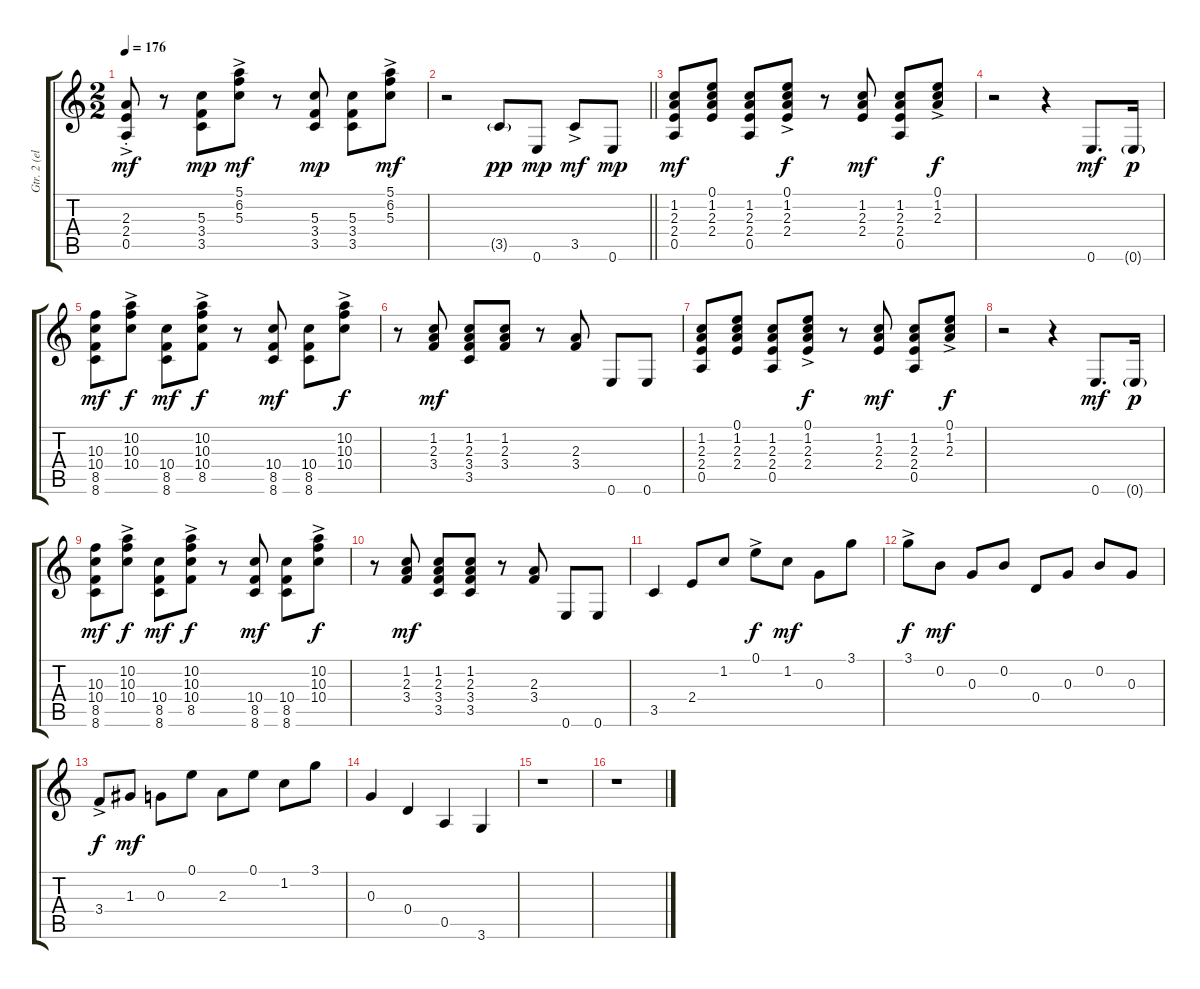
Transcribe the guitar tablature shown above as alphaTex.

\track ("Gtr. 2 (elec)" "Gtr. 2 (el") {instrument overdrivenguitar}
\staff {score tabs}
\tuning (E4 B3 G3 D3 A2 E2) {hide}
\ts (2 2)
\tempo 176
\clef g2
\ks c
(2.3{ac st} 2.4{ac st} 0.5{ac st}).8{dy mf} r.8 (5.3 3.4 3.5).8{dy mp} (5.1{ac} 6.2{ac} 5.3{ac}).8{dy mf} r.8 (5.3 3.4 3.5).8{dy mp} (5.3 3.4 3.5).8 (5.1{ac} 6.2{ac} 5.3{ac}).8{dy mf} |
\barLineRight lightlight
r.2 3.5{g}.8{dy pp} 0.6.8{dy mp} 3.5{ac}.8{dy mf} 0.6.8{dy mp} |
(1.2 2.3 2.4 0.5).8{dy mf} (0.1 1.2 2.3 2.4).8 (1.2 2.3 2.4 0.5).8 (0.1{ac} 1.2{ac} 2.3{ac} 2.4{ac}).8{dy f} r.8 (1.2 2.3 2.4).8{dy mf} (1.2 2.3 2.4 0.5).8 (0.1{ac} 1.2{ac} 2.3{ac}).8{dy f} |
r.2 r.4 0.6.8{d dy mf} 0.6{g}.16{dy p} |
(10.3 10.4 8.5 8.6).8{dy mf} (10.2{ac} 10.3{ac} 10.4{ac}).8{dy f} (10.4 8.5 8.6).8{dy mf} (10.2{ac} 10.3{ac} 10.4{ac} 8.5{ac}).8{dy f} r.8 (10.4 8.5 8.6).8{dy mf} (10.4 8.5 8.6).8 (10.2{ac} 10.3{ac} 10.4{ac}).8{dy f} |
r.8 (1.2 2.3 3.4).8{dy mf} (1.2 2.3 3.4 3.5).8 (1.2 2.3 3.4).8 r.8 (2.3 3.4).8 0.6.8 0.6.8 |
(1.2 2.3 2.4 0.5).8 (0.1 1.2 2.3 2.4).8 (1.2 2.3 2.4 0.5).8 (0.1{ac} 1.2{ac} 2.3{ac} 2.4{ac}).8{dy f} r.8 (1.2 2.3 2.4).8{dy mf} (1.2 2.3 2.4 0.5).8 (0.1{ac} 1.2{ac} 2.3{ac}).8{dy f} |
r.2 r.4 0.6.8{d dy mf} 0.6{g}.16{dy p} |
(10.3 10.4 8.5 8.6).8{dy mf} (10.2{ac} 10.3{ac} 10.4{ac}).8{dy f} (10.4 8.5 8.6).8{dy mf} (10.2{ac} 10.3{ac} 10.4{ac} 8.5{ac}).8{dy f} r.8 (10.4 8.5 8.6).8{dy mf} (10.4 8.5 8.6).8 (10.2{ac} 10.3{ac} 10.4{ac}).8{dy f} |
r.8 (1.2 2.3 3.4).8{dy mf} (1.2 2.3 3.4 3.5).8 (1.2 2.3 3.4 3.5).8 r.8 (2.3 3.4).8 0.6.8 0.6.8 |
3.5.4 2.4.8 1.2.8 0.1{ac}.8{dy f} 1.2.8{dy mf} 0.3.8 3.1.8 |
3.1{ac}.8{dy f} 0.2.8{dy mf} 0.3.8 0.2.8 0.4.8 0.3.8 0.2.8 0.3.8 |
3.4{ac}.8{dy f} 1.3.8{dy mf} 0.3.8 0.1.8 2.3.8 0.1.8 1.2.8 3.1.8 |
0.3.4 0.4.4 0.5.4 3.6.4 |
r.1 |
r.1
